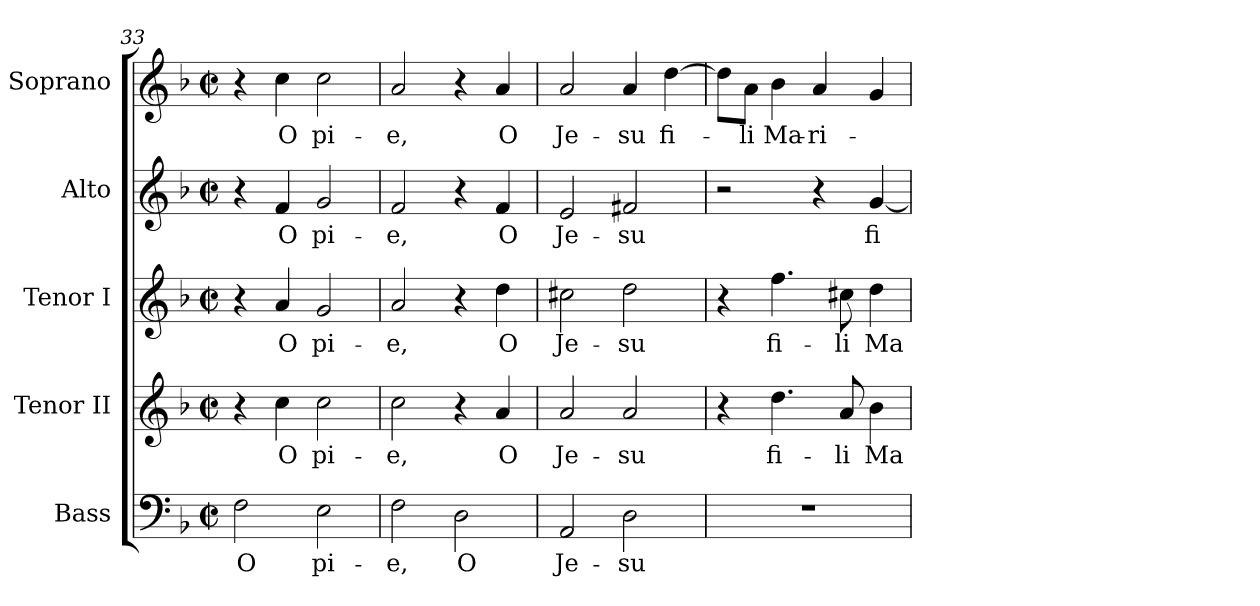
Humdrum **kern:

**kern	**text	**kern	**text	**kern	**text	**kern	**text	**kern	**text
*part5	*part5	*part4	*part4	*part3	*part3	*part2	*part2	*part1	*part1
*staff5	*staff5	*staff4	*staff4	*staff3	*staff3	*staff2	*staff2	*staff1	*staff1
*I"Bass	*	*I"Tenor II	*	*I"Tenor I	*	*I"Alto	*	*I"Soprano	*
*I'B.	*	*I'T. II	*	*I'T. I	*	*I'A.	*	*I'S.	*
*clefF4	*	*clefG2	*	*clefG2	*	*clefG2	*	*clefG2	*
*	*	*ITrd7c12	*	*ITrd7c12	*	*	*	*	*
*k[b-]	*	*k[b-]	*	*k[b-]	*	*k[b-]	*	*k[b-]	*
*F:	*	*F:	*	*F:	*	*F:	*	*F:	*
*M2/2	*	*M2/2	*	*M2/2	*	*M2/2	*	*M2/2	*
*met(c|)	*	*met(c|)	*	*met(c|)	*	*met(c|)	*	*met(c|)	*
=33	=33	=33	=33	=33	=33	=33	=33	=33	=33
!	!LO:LY:b:color=#000000	!	!	!	!	!	!	!	!
2Fi\	O	4r	.	4r	.	4r	.	4r	.
!	!	!	!LO:LY:b:color=#000000	!	!	!	!	!	!
!	!	!	!	!	!LO:LY:b:color=#000000	!	!	!	!
!	!	!	!	!	!	!	!LO:LY:b:color=#000000	!	!
!	!	!	!	!	!	!	!	!	!LO:LY:b:color=#000000
.	.	4ci\	O	4Ai/	O	4fi/	O	4cci\	O
!	!LO:LY:b:color=#000000	!	!	!	!	!	!	!	!
!	!	!	!LO:LY:b:color=#000000	!	!	!	!	!	!
!	!	!	!	!	!LO:LY:b:color=#000000	!	!	!	!
!	!	!	!	!	!	!	!LO:LY:b:color=#000000	!	!
!	!	!	!	!	!	!	!	!	!LO:LY:b:color=#000000
2Ei\	pi-	2ci\	pi-	2Gi/	pi-	2gi/	pi-	2cci\	pi-
=34	=34	=34	=34	=34	=34	=34	=34	=34	=34
!	!LO:LY:b:color=#000000	!	!	!	!	!	!	!	!
!	!	!	!LO:LY:b:color=#000000	!	!	!	!	!	!
!	!	!	!	!	!LO:LY:b:color=#000000	!	!	!	!
!	!	!	!	!	!	!	!LO:LY:b:color=#000000	!	!
!	!	!	!	!	!	!	!	!	!LO:LY:b:color=#000000
2Fi\	-e,	2ci\	-e,	2Ai/	-e,	2fi/	-e,	2ai/	-e,
!	!LO:LY:b:color=#000000	!	!	!	!	!	!	!	!
2Di\	O	4r	.	4r	.	4r	.	4r	.
!	!	!	!LO:LY:b:color=#000000	!	!	!	!	!	!
!	!	!	!	!	!LO:LY:b:color=#000000	!	!	!	!
!	!	!	!	!	!	!	!LO:LY:b:color=#000000	!	!
!	!	!	!	!	!	!	!	!	!LO:LY:b:color=#000000
.	.	4Ai/	O	4di\	O	4fi/	O	4ai/	O
=35	=35	=35	=35	=35	=35	=35	=35	=35	=35
!	!LO:LY:b:color=#000000	!	!	!	!	!	!	!	!
!	!	!	!LO:LY:b:color=#000000	!	!	!	!	!	!
!	!	!	!	!	!LO:LY:b:color=#000000	!	!	!	!
!	!	!	!	!	!	!	!LO:LY:b:color=#000000	!	!
!	!	!	!	!	!	!	!	!	!LO:LY:b:color=#000000
2AAi/	Je-	2Ai/	Je-	2c#Xi\	Je-	2ei/	Je-	2ai/	Je-
!	!LO:LY:b:color=#000000	!	!	!	!	!	!	!	!
!	!	!	!LO:LY:b:color=#000000	!	!	!	!	!	!
!	!	!	!	!	!LO:LY:b:color=#000000	!	!	!	!
!	!	!	!	!	!	!	!LO:LY:b:color=#000000	!	!
!	!	!	!	!	!	!	!	!	!LO:LY:b:color=#000000
2Di\	-su	2Ai/	-su	2di\	-su	2f#Xi/	-su	4ai/	-su
!	!	!	!	!	!	!	!	!	!LO:LY:b:color=#000000
.	.	.	.	.	.	.	.	[>4ddi\	fi-
=36	=36	=36	=36	=36	=36	=36	=36	=36	=36
1r	.	4r	.	4r	.	2r	.	8ddi\L]	.
!	!	!	!	!	!	!	!	!	!LO:LY:b:color=#000000
.	.	.	.	.	.	.	.	8ai\J	-li
!	!	!	!LO:LY:b:color=#000000	!	!	!	!	!	!
!	!	!	!	!	!LO:LY:b:color=#000000	!	!	!	!
!	!	!	!	!	!	!	!	!	!LO:LY:b:color=#000000
.	.	4.di\	fi-	4.fi\	fi-	.	.	4b-i\	Ma-
!	!	!	!	!	!	!	!	!	!LO:LY:b:color=#000000
.	.	.	.	.	.	4r	.	4ai/	-ri-
!	!	!	!LO:LY:b:color=#000000	!	!	!	!	!	!
!	!	!	!	!	!LO:LY:b:color=#000000	!	!	!	!
.	.	8Ai/	-li	8c#Xi\	-li	.	.	.	.
!	!	!	!LO:LY:b:color=#000000	!	!	!	!	!	!
!	!	!	!	!	!LO:LY:b:color=#000000	!	!	!	!
!	!	!	!	!	!	!	!LO:LY:b:color=#000000	!	!
.	.	4B-i\	Ma-	4di\	Ma-	[<4gi/	fi-	4gi/	.
=	=	=	=	=	=	=	=	=	=
*-	*-	*-	*-	*-	*-	*-	*-	*-	*-
